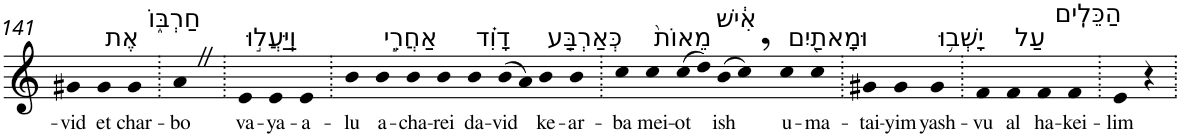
**kern	**text
*part1	*part1
*staff1	*staff1
*I"Piano	*
*I'Pno	*
!!LO:PB:g=z
*clefG2	*
*k[]	*
=141	=141
!	!LO:LY:b
4g#X	-vid
!LO:TX:a:t=אֶת	!
!	!LO:LY:b
4g#	et
!LO:TX:a:t=חַרְבּ֑וֹ	!
!	!LO:LY:b
4g#	char-
=142.	=142.
!	!LO:LY:b
4aZ	-bo
=143.	=143.
!LO:TX:a:t=וַֽיַּעֲל֣וּ	!
!	!LO:LY:b
4e	va-
!	!LO:LY:b
4e	-ya-
!	!LO:LY:b
4e	-a-
=144.	=144.
!	!LO:LY:b
4b	-lu
!LO:TX:a:t=אַחֲרֵ֣י	!
!	!LO:LY:b
4b	a-
!	!LO:LY:b
4b	-cha-
!	!LO:LY:b
4b	-rei
!LO:TX:a:t=דָוִ֗ד	!
!	!LO:LY:b
4b	da-
!	!LO:LY:b
(>8b	-vid
8a)	.
!LO:TX:a:t=כְּאַרְבַּ֤ע	!
!	!LO:LY:b
4b	ke-
!	!LO:LY:b
4b	-ar-
=145.	=145.
!	!LO:LY:b
4cc	-ba
!LO:TX:a:t=מֵאוֹת֙	!
!	!LO:LY:b
4cc	mei-
!	!LO:LY:b
(>8cc	-ot
8dd)	.
!LO:TX:a:t=אִ֔ישׁ	!
!	!LO:LY:b
(>8b	ish
8cc,)	.
!LO:TX:a:t=וּמָאתַ֖יִם	!
!	!LO:LY:b
4cc	u-
!	!LO:LY:b
4cc	-ma-
=146.	=146.
!	!LO:LY:b
4g#X	-tai-
!	!LO:LY:b
4g#	-yim
!LO:TX:a:t=יָשְׁב֥וּ	!
!	!LO:LY:b
4g#	yash-
=147.	=147.
!	!LO:LY:b
4f	-vu
!LO:TX:a:t=עַל	!
!	!LO:LY:b
4f	al
!LO:TX:a:t=הַכֵּלִֽים	!
!	!LO:LY:b
4f	ha-
!	!LO:LY:b
4f	-kei-
=148.	=148.
!	!LO:LY:b
4e	-lim
4r	.
=.	=.
*-	*-
